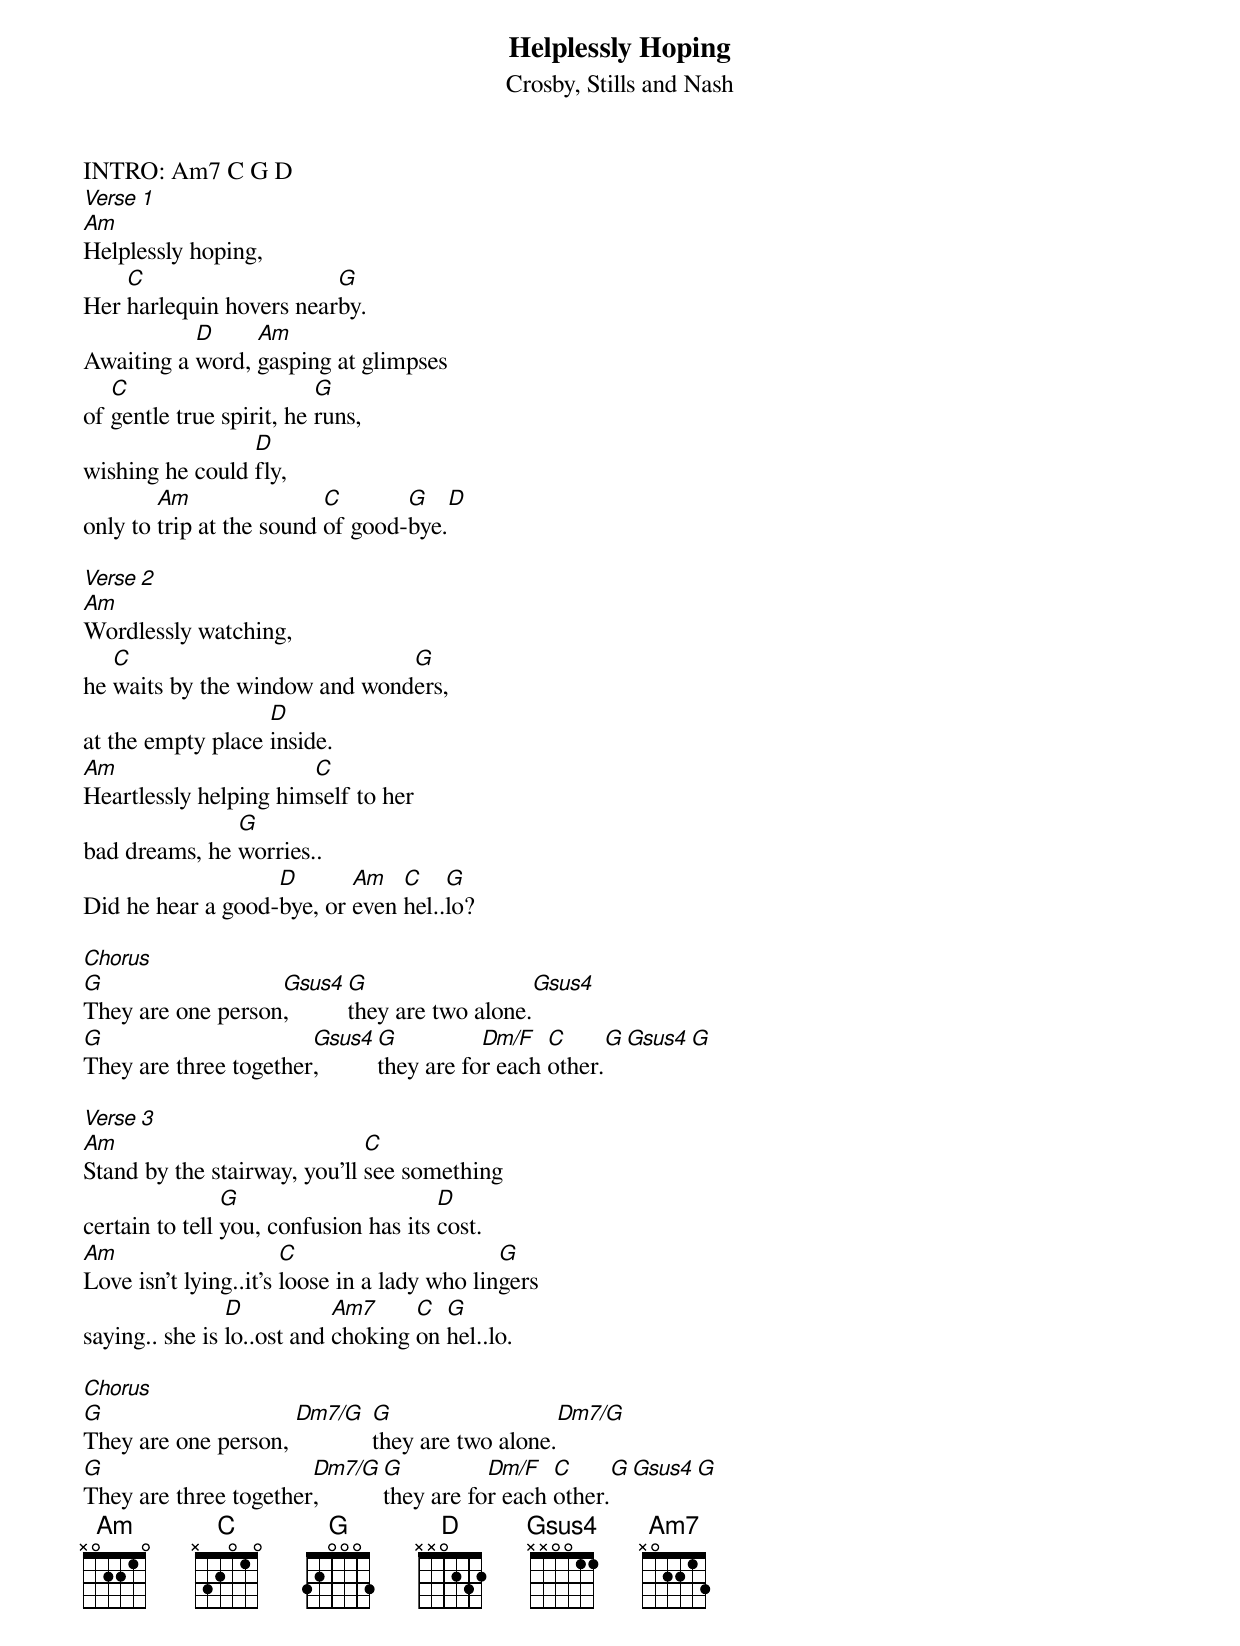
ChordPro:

{title:Helplessly Hoping}
{subtitle:Crosby, Stills and Nash}
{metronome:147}
INTRO: Am7 C G D
[Verse 1]
[Am]Helplessly hoping,
Her [C]harlequin hovers near[G]by.
Awaiting a [D]word, [Am]gasping at glimpses
of [C]gentle true spirit, he [G]runs,
wishing he could [D]fly,
only to [Am]trip at the sound [C]of good-[G]bye.[D]

[Verse 2]
[Am]Wordlessly watching,
he [C]waits by the window and wond[G]ers,
at the empty place [D]inside.
[Am]Heartlessly helping him[C]self to her
bad dreams, he [G]worries..
Did he hear a good-[D]bye, or [Am]even [C]hel..[G]lo?

[Chorus]
[G]They are one person[Gsus4], [G]they are two alone.[Gsus4]
[G]They are three together[Gsus4], [G]they are fo[Dm/F]r each [C]other.[G][Gsus4][G]

[Verse 3]
[Am]Stand by the stairway, you'll [C]see something
certain to tell [G]you, confusion has its [D]cost.
[Am]Love isn't lying..it's [C]loose in a lady who lin[G]gers
saying.. she is [D]lo..ost and [Am7]choking [C]on [G]hel..lo.

[Chorus]
[G]They are one person, [Dm7/G] [G]they are two alone.[Dm7/G]
[G]They are three together[Dm7/G], [G]they are fo[Dm/F]r each [C]other.[G][Gsus4][G]
